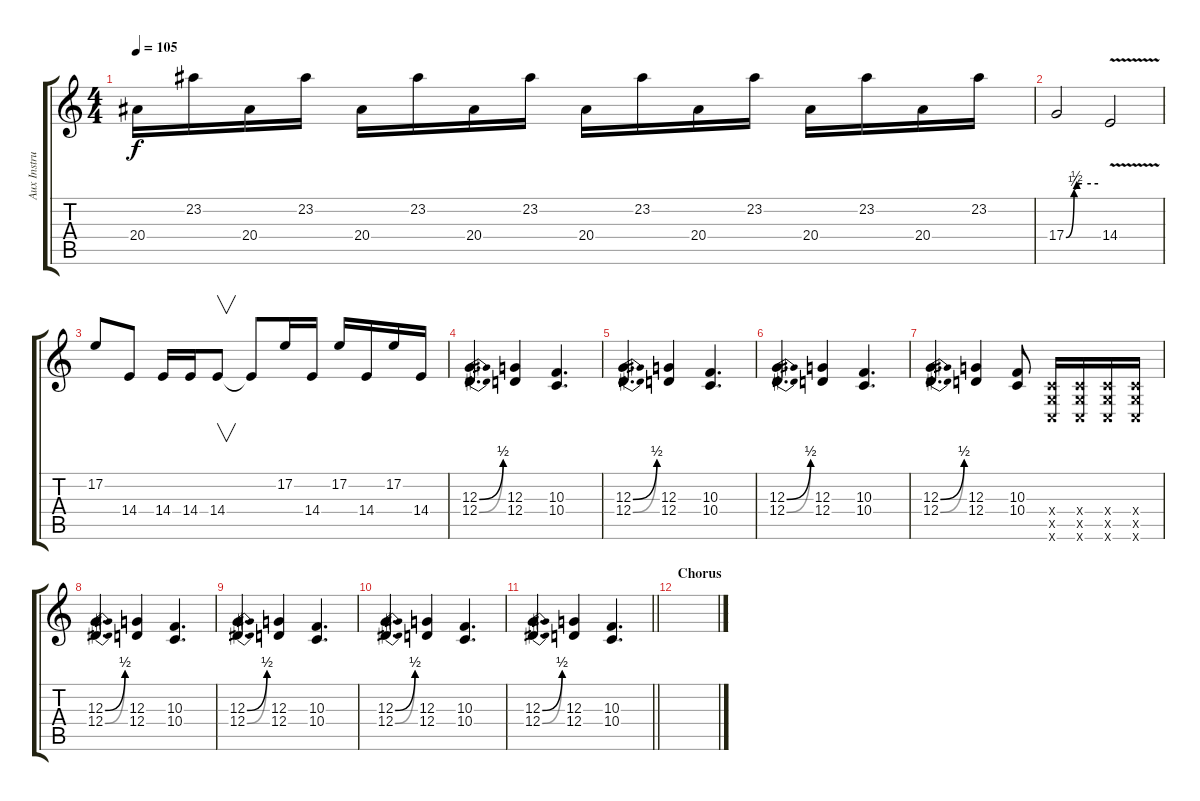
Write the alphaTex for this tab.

\track ("Aux Instruments" "Aux Instru") {instrument lead2sawtooth}
\staff {score tabs}
\tuning (E4 B3 G3 D3 A2 D2) {hide}
\ts (4 4)
\tempo 105
\clef g2
\ks aminor
20.4.16{dy f} 23.2.16 20.4.16 23.2.16 20.4.16 23.2.16 20.4.16 23.2.16 20.4.16 23.2.16 20.4.16 23.2.16 20.4.16 23.2.16 20.4.16 23.2.16 |
17.4{be (custom 0 0 15 1 20 2 30 2 60 2)}.2 14.4{v}.2 |
17.2.8 14.4.8 14.4.16 14.4.16 14.4.8{v} 14.4{t}.8 17.2.16 14.4.16 17.2.16 14.4.16 17.2.16 14.4.16 |
(12.3{be (bend 0 0 60 2)} 12.4{be (bend 0 0 60 2)}).4{d volume 14 instrument distortionguitar} (12.3 12.4).4 (10.3 10.4).4{d} |
(12.3{be (bend 0 0 60 2)} 12.4{be (bend 0 0 60 2)}).4{d} (12.3 12.4).4 (10.3 10.4).4{d} |
(12.3{be (bend 0 0 60 2)} 12.4{be (bend 0 0 60 2)}).4{d} (12.3 12.4).4 (10.3 10.4).4{d} |
(12.3{be (bend 0 0 60 2)} 12.4{be (bend 0 0 60 2)}).4{d} (12.3 12.4).4 (10.3 10.4).8 (10.4{x} 10.5{x} 10.6{x}).16{volume 16} (10.4{x} 10.5{x} 10.6{x}).16 (10.4{x} 10.5{x} 10.6{x}).16 (10.4{x} 10.5{x} 10.6{x}).16 |
(12.3{be (bend 0 0 60 2)} 12.4{be (bend 0 0 60 2)}).4{d volume 11} (12.3 12.4).4 (10.3 10.4).4{d} |
(12.3{be (bend 0 0 60 2)} 12.4{be (bend 0 0 60 2)}).4{d} (12.3 12.4).4 (10.3 10.4).4{d} |
(12.3{be (bend 0 0 60 2)} 12.4{be (bend 0 0 60 2)}).4{d volume 8} (12.3 12.4).4 (10.3 10.4).4{d} |
\barLineRight lightlight
(12.3{be (bend 0 0 60 2)} 12.4{be (bend 0 0 60 2)}).4{d volume 5} (12.3 12.4).4 (10.3 10.4).4{d} |
\section ("" "Chorus")
